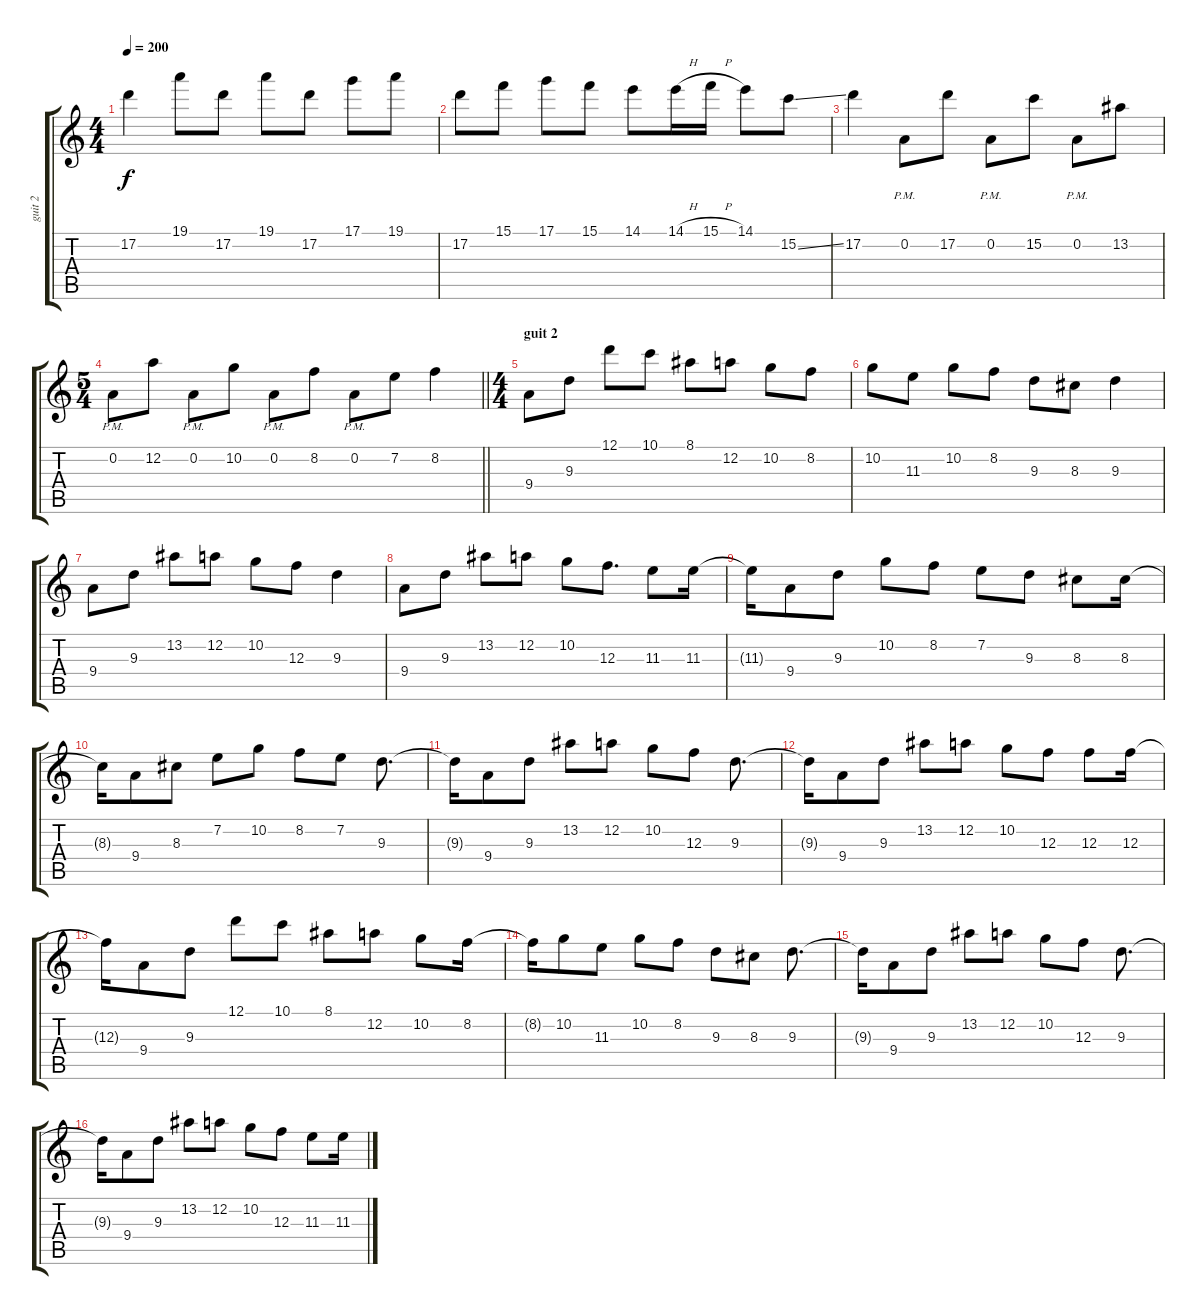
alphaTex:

\track ("guit 2" "guit 2") {instrument distortionguitar}
\staff {score tabs}
\tuning (D4 A3 F3 C3 G2 D2) {hide}
\ts (4 4)
\tempo 200
\clef g2
\ks c
17.2.4{dy f} 19.1.8 17.2.8 19.1.8 17.2.8 17.1.8 19.1.8 |
17.2.8 15.1.8 17.1.8 15.1.8 14.1.8 14.1{h}.16 15.1{h}.16 14.1.8 15.2{ss}.8 |
17.2.4 0.2{pm}.8 17.2.8 0.2{pm}.8 15.2.8 0.2{pm}.8 13.2.8 |
\ts (5 4)
\barLineRight lightlight
0.2{pm}.8 12.2.8 0.2{pm}.8 10.2.8 0.2{pm}.8 8.2.8 0.2{pm}.8 7.2.8 8.2.4 |
\ts (4 4)
\section ("" "guit 2")
9.4.8 9.3.8 12.1.8 10.1.8 8.1.8 12.2.8 10.2.8 8.2.8 |
10.2.8 11.3.8 10.2.8 8.2.8 9.3.8 8.3.8 9.3.4 |
9.4.8 9.3.8 13.2.8 12.2.8 10.2.8 12.3.8 9.3.4 |
9.4.8 9.3.8 13.2.8 12.2.8 10.2.8 12.3.8{d} 11.3.8 11.3.16 |
11.3{t}.16 9.4.8 9.3.8 10.2.8 8.2.8 7.2.8 9.3.8 8.3.8 8.3.16 |
8.3{t}.16 9.4.8 8.3.8 7.2.8 10.2.8 8.2.8 7.2.8 9.3.8{d} |
9.3{t}.16 9.4.8 9.3.8 13.2.8 12.2.8 10.2.8 12.3.8 9.3.8{d} |
9.3{t}.16 9.4.8 9.3.8 13.2.8 12.2.8 10.2.8 12.3.8 12.3.8 12.3.16 |
12.3{t}.16 9.4.8 9.3.8 12.1.8 10.1.8 8.1.8 12.2.8 10.2.8 8.2.16 |
8.2{t}.16 10.2.8 11.3.8 10.2.8 8.2.8 9.3.8 8.3.8 9.3.8{d} |
9.3{t}.16 9.4.8 9.3.8 13.2.8 12.2.8 10.2.8 12.3.8 9.3.8{d} |
9.3{t}.16 9.4.8 9.3.8 13.2.8 12.2.8 10.2.8 12.3.8 11.3.8 11.3.16
